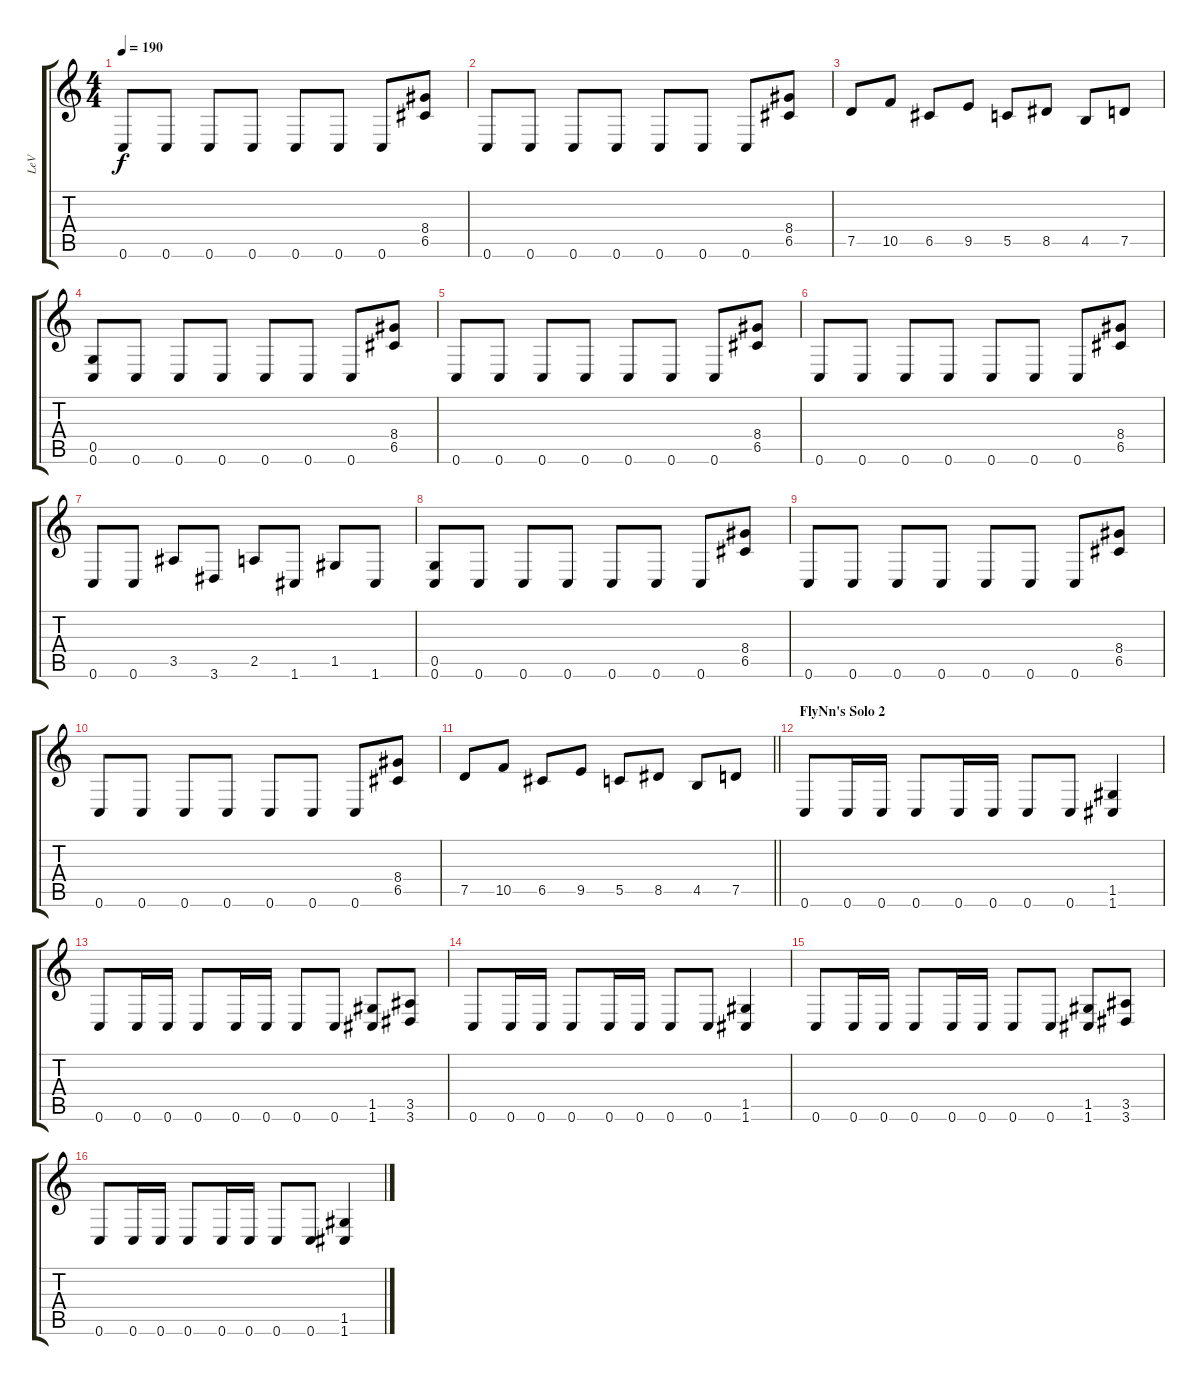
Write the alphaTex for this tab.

\track ("LeV" "LeV") {instrument distortionguitar}
\staff {score tabs}
\tuning (D4 A3 F3 C3 G2 C2) {hide}
\ts (4 4)
\tempo 190
\clef g2
\ks c
0.6.8{dy f} 0.6.8 0.6.8 0.6.8 0.6.8 0.6.8 0.6.8 (8.4 6.5).8 |
0.6.8 0.6.8 0.6.8 0.6.8 0.6.8 0.6.8 0.6.8 (8.4 6.5).8 |
7.5.8 10.5.8 6.5.8 9.5.8 5.5.8 8.5.8 4.5.8 7.5.8 |
(0.5 0.6).8 0.6.8 0.6.8 0.6.8 0.6.8 0.6.8 0.6.8 (8.4 6.5).8 |
0.6.8 0.6.8 0.6.8 0.6.8 0.6.8 0.6.8 0.6.8 (8.4 6.5).8 |
0.6.8 0.6.8 0.6.8 0.6.8 0.6.8 0.6.8 0.6.8 (8.4 6.5).8 |
0.6.8 0.6.8 3.5.8 3.6.8 2.5.8 1.6.8 1.5.8 1.6.8 |
(0.5 0.6).8 0.6.8 0.6.8 0.6.8 0.6.8 0.6.8 0.6.8 (8.4 6.5).8 |
0.6.8 0.6.8 0.6.8 0.6.8 0.6.8 0.6.8 0.6.8 (8.4 6.5).8 |
0.6.8 0.6.8 0.6.8 0.6.8 0.6.8 0.6.8 0.6.8 (8.4 6.5).8 |
\barLineRight lightlight
7.5.8 10.5.8 6.5.8 9.5.8 5.5.8 8.5.8 4.5.8 7.5.8 |
\section ("" "FlyNn's Solo 2")
0.6.8 0.6.16 0.6.16 0.6.8 0.6.16 0.6.16 0.6.8 0.6.8 (1.5 1.6).4 |
0.6.8 0.6.16 0.6.16 0.6.8 0.6.16 0.6.16 0.6.8 0.6.8 (1.5 1.6).8 (3.5 3.6).8 |
0.6.8 0.6.16 0.6.16 0.6.8 0.6.16 0.6.16 0.6.8 0.6.8 (1.5 1.6).4 |
0.6.8 0.6.16 0.6.16 0.6.8 0.6.16 0.6.16 0.6.8 0.6.8 (1.5 1.6).8 (3.5 3.6).8 |
0.6.8 0.6.16 0.6.16 0.6.8 0.6.16 0.6.16 0.6.8 0.6.8 (1.5 1.6).4
